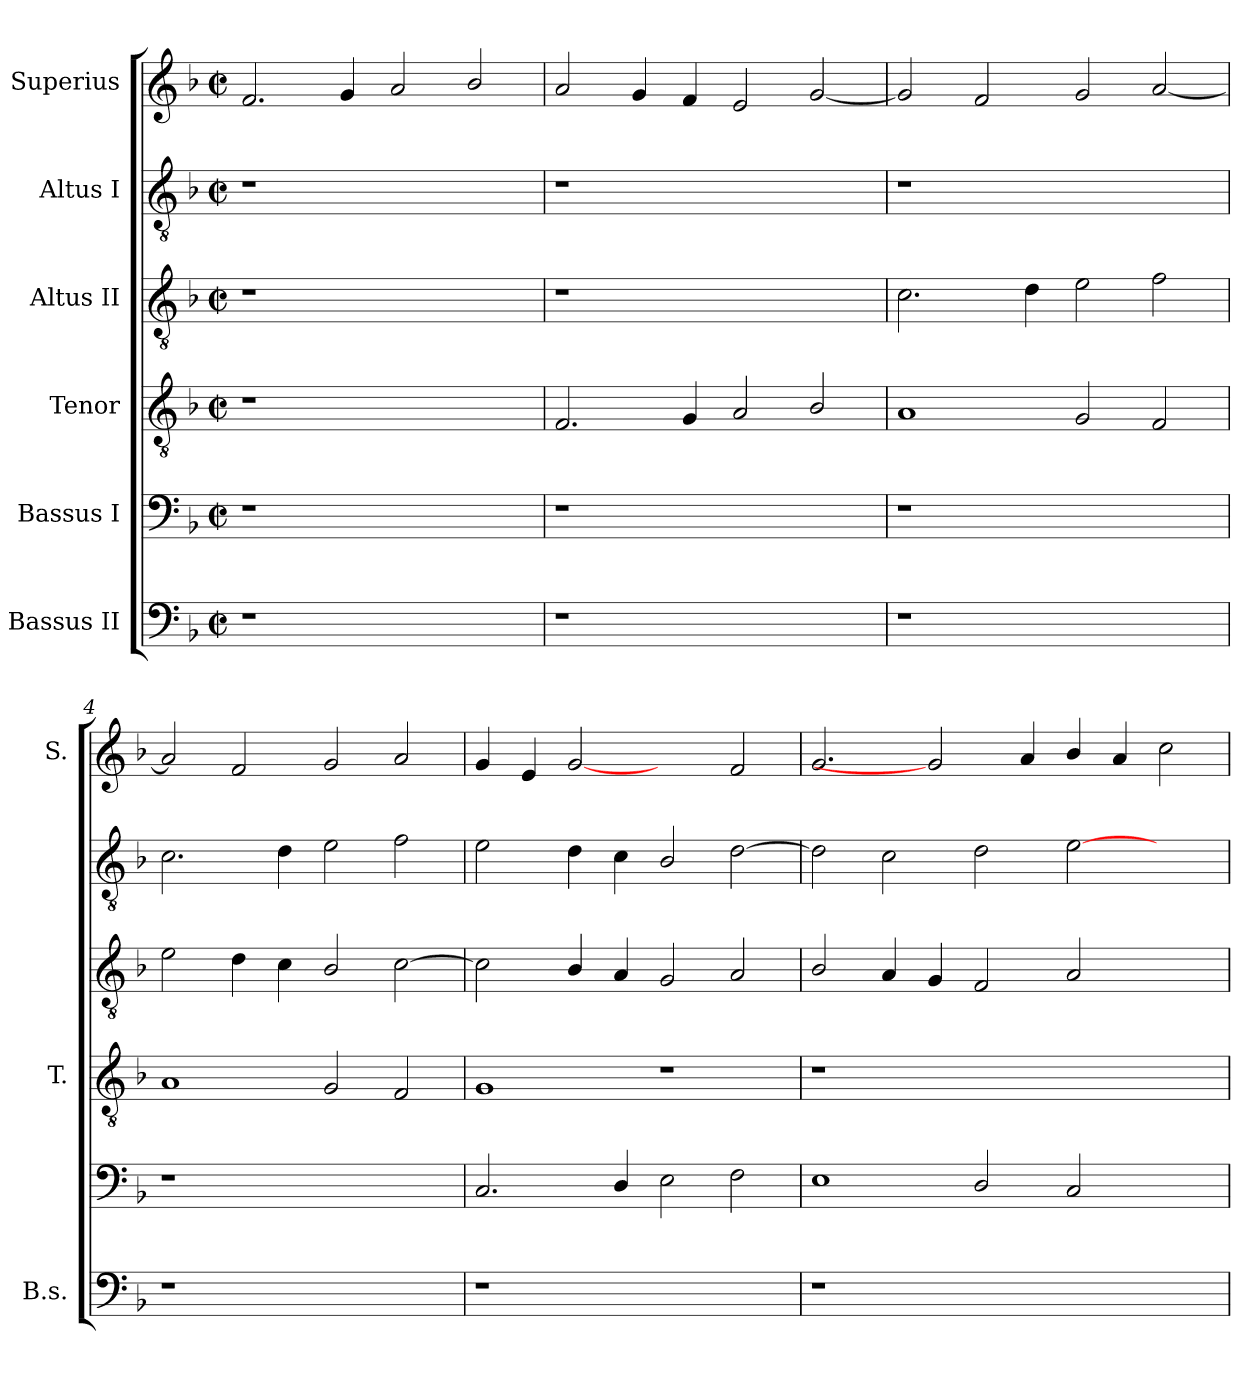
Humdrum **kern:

**kern	**kern	**kern	**kern	**kern	**kern
*part6	*part5	*part4	*part3	*part2	*part1
*staff6	*staff5	*staff4	*staff3	*staff2	*staff1
*I"Bassus II	*I"Bassus I	*I"Tenor	*I"Altus II	*I"Altus I	*I"Superius
*I'B.s.	*	*I'T.	*	*	*I'S.
!!LO:PB:g=z
*clefF4	*clefF4	*clefGv2	*clefGv2	*clefGv2	*clefG2
*	*	*ITrd7c12	*ITrd7c12	*ITrd7c12	*
*k[b-]	*k[b-]	*k[b-]	*k[b-]	*k[b-]	*k[b-]
*d:	*d:	*d:	*d:	*d:	*d:
*M2/2	*M2/2	*M2/2	*M2/2	*M2/2	*M2/2
*met(c|)	*met(c|)	*met(c|)	*met(c|)	*met(c|)	*met(c|)
=1	=1	=1	=1	=1	=1
!LO:N:vis=1	!LO:N:vis=1	!LO:N:vis=1	!LO:N:vis=1	!LO:N:vis=1	!
1r	1r	1r	1r	1r	2.fi/
.	.	.	.	.	4gi/
1ryy	1ryy	1ryy	1ryy	1ryy	2ai/
.	.	.	.	.	2b-i/
=2	=2	=2	=2	=2	=2
!LO:N:vis=1	!LO:N:vis=1	!	!LO:N:vis=1	!LO:N:vis=1	!
1r	1r	2.FFi/	1r	1r	2ai/
.	.	.	.	.	4gi/
.	.	4GGi/	.	.	4fi/
1ryy	1ryy	2AAi/	1ryy	1ryy	2ei/
.	.	2BB-i/	.	.	[<2gi/
=3	=3	=3	=3	=3	=3
!LO:N:vis=1	!LO:N:vis=1	!	!	!LO:N:vis=1	!
1r	1r	1AAi	2.Ci\	1r	2gi/]
.	.	.	.	.	2fi/
.	.	.	4Di\	.	.
1ryy	1ryy	2GGi/	2Ei\	1ryy	2gi/
.	.	2FFi/	2Fi\	.	[<2ai/
=4	=4	=4	=4	=4	=4
!LO:N:vis=1	!LO:N:vis=1	!	!	!	!
1r	1r	1AAi	2Ei\	2.Ci\	2ai/]
.	.	.	4Di\	.	2fi/
.	.	.	4Ci\	4Di\	.
1ryy	1ryy	2GGi/	2BB-i/	2Ei\	2gi/
.	.	2FFi/	[>2Ci\	2Fi\	2ai/
!!LO:LB:g=z
=5	=5	=5	=5	=5	=5
!LO:N:vis=1	!	!	!	!	!
1r	2.Ci/	1GGi	2Ci\]	2Ei\	4gi/
.	.	.	.	.	4ei/
.	.	.	4BB-i/	4Di\	[2gi
.	4Di/	.	4AAi/	4Ci\	.
1ryy	2Ei\	1r	2GGi/	2BB-i/	2ryy
.	2Fi\	.	2AAi/	[>2Di\	2fi/
=6	=6	=6	=6	=6	=6
!LO:N:vis=1	!	!LO:N:vis=1	!	!	!
1r	1Ei	1r	2BB-i/	2Di\]	2.gi/
.	.	.	4AAi/	2Ci\	.
.	.	.	4GGi/	.	2gi]
1.ryy	2Di/	1.ryy	2FFi/	2Di\	.
.	.	.	.	.	4ai/
.	2Ci/	.	2AAi/	[>2Ei\	4b-i/
.	.	.	.	.	4ai/
.	2ryy	.	2ryy	2ryy	2cci\
=	=	=	=	=	=
*-	*-	*-	*-	*-	*-
